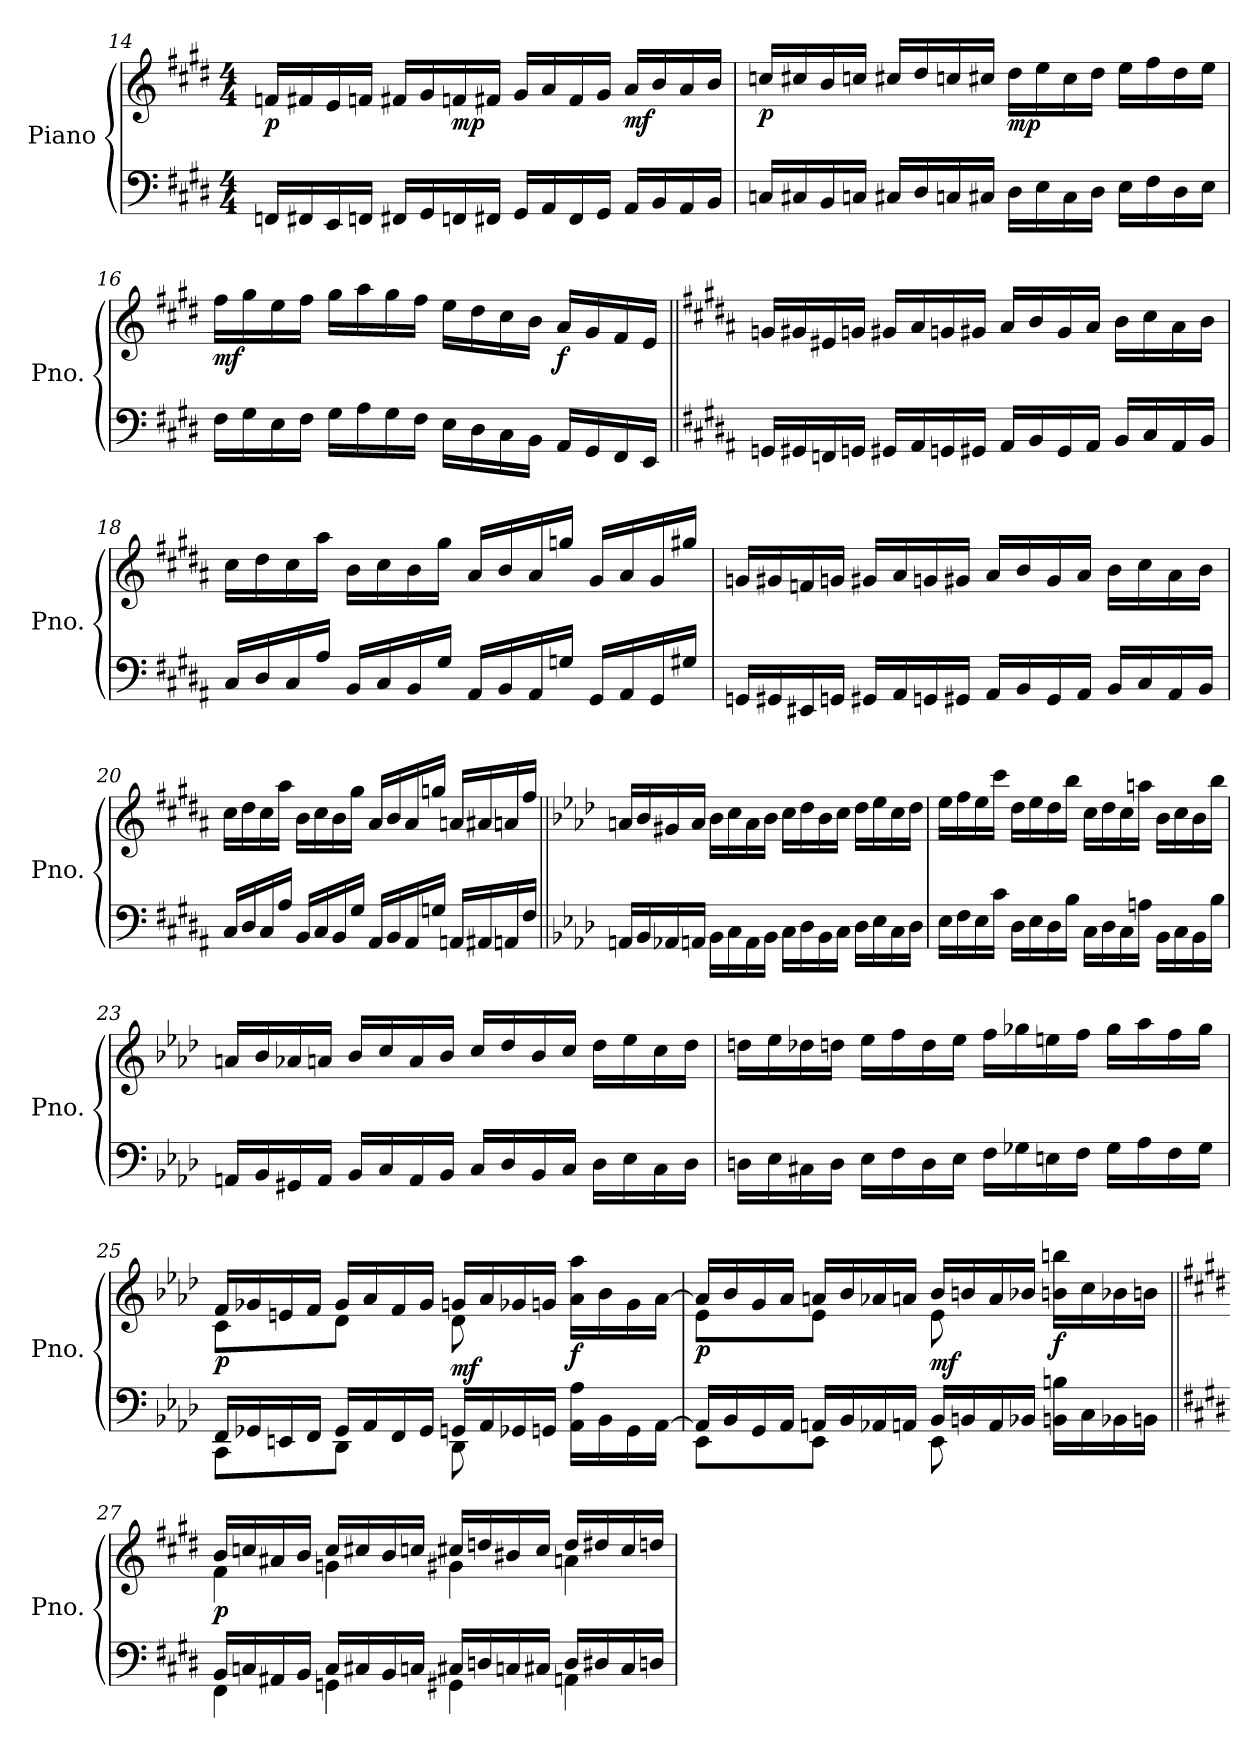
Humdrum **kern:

**kern	**kern	**dynam
*part1	*part1	*part1
*staff2	*staff1	*staff1/2
*I"Piano	*	*
*I'Pno.	*	*
*clefF4	*clefG2	*
*k[f#c#g#d#]	*k[f#c#g#d#]	*
*E:	*E:	*
*M4/4	*M4/4	*
=14	=14	=14
!	!	!LO:DY:b
16FFn/LL	16fn/LL	p
16FF#X/	16f#X/	.
16EE/	16e/	.
16FFn/JJ	16fn/JJ	.
16FF#X/LL	16f#X/LL	.
16GG#/	16g#/	.
!	!	!LO:DY:b
16FFn/	16fn/	mp
16FF#X/JJ	16f#X/JJ	.
16GG#/LL	16g#/LL	.
16AA/	16a/	.
16FF#/	16f#/	.
16GG#/JJ	16g#/JJ	.
!	!	!LO:DY:b
16AA/LL	16a/LL	mf
16BB/	16b/	.
16AA/	16a/	.
16BB/JJ	16b/JJ	.
!!LO:LB:g=z
=15	=15	=15
!	!	!LO:DY:b
16Cn/LL	16ccn/LL	p
16C#X/	16cc#X/	.
16BB/	16b/	.
16Cn/JJ	16ccn/JJ	.
16C#X/LL	16cc#X/LL	.
16D#/	16dd#/	.
16Cn/	16ccn/	.
16C#X/JJ	16cc#X/JJ	.
!	!	!LO:DY:b
16D#\LL	16dd#\LL	mp
16E\	16ee\	.
16C#\	16cc#\	.
16D#\JJ	16dd#\JJ	.
16E\LL	16ee\LL	.
16F#\	16ff#\	.
16D#\	16dd#\	.
16E\JJ	16ee\JJ	.
=16	=16	=16
!	!	!LO:DY:b
16F#\LL	16ff#\LL	mf
16G#\	16gg#\	.
16E\	16ee\	.
16F#\JJ	16ff#\JJ	.
16G#\LL	16gg#\LL	.
16A\	16aa\	.
16G#\	16gg#\	.
16F#\JJ	16ff#\JJ	.
16E\LL	16ee\LL	.
16D#\	16dd#\	.
16C#\	16cc#\	.
16BB\JJ	16b\JJ	.
!	!	!LO:DY:b
16AA/LL	16a/LL	f
16GG#/	16g#/	.
16FF#/	16f#/	.
16EE/JJ	16e/JJ	.
!!LO:LB:g=z
=17||	=17||	=17||
*k[f#c#g#d#a#]	*k[f#c#g#d#a#]	*
*B:	*B:	*
16GGn/LL	16gn/LL	.
16GG#X/	16g#X/	.
16FFn/	16e#X/	.
16GGn/JJ	16gn/JJ	.
16GG#X/LL	16g#X/LL	.
16AA#/	16a#/	.
16GGn/	16gn/	.
16GG#X/JJ	16g#X/JJ	.
16AA#/LL	16a#/LL	.
16BB/	16b/	.
16GG#/	16g#/	.
16AA#/JJ	16a#/JJ	.
16BB/LL	16b\LL	.
16C#/	16cc#\	.
16AA#/	16a#\	.
16BB/JJ	16b\JJ	.
=18	=18	=18
16C#/LL	16cc#\LL	.
16D#/	16dd#\	.
16C#/	16cc#\	.
16A#/JJ	16aa#\JJ	.
16BB/LL	16b\LL	.
16C#/	16cc#\	.
16BB/	16b\	.
16G#/JJ	16gg#\JJ	.
16AA#/LL	16a#/LL	.
16BB/	16b/	.
16AA#/	16a#/	.
16Gn/JJ	16ggn/JJ	.
16GG#/LL	16g#/LL	.
16AA#/	16a#/	.
16GG#/	16g#/	.
16G#X/JJ	16gg#X/JJ	.
!!LO:LB:g=z
=19	=19	=19
16GGn/LL	16gn/LL	.
16GG#X/	16g#X/	.
16EE#X/	16fn/	.
16GGn/JJ	16gn/JJ	.
16GG#X/LL	16g#X/LL	.
16AA#/	16a#/	.
16GGn/	16gn/	.
16GG#X/JJ	16g#X/JJ	.
16AA#/LL	16a#/LL	.
16BB/	16b/	.
16GG#/	16g#/	.
16AA#/JJ	16a#/JJ	.
16BB/LL	16b\LL	.
16C#/	16cc#\	.
16AA#/	16a#\	.
16BB/JJ	16b\JJ	.
=20	=20	=20
16C#/LL	16cc#\LL	.
16D#/	16dd#\	.
16C#/	16cc#\	.
16A#/JJ	16aa#\JJ	.
16BB/LL	16b\LL	.
16C#/	16cc#\	.
16BB/	16b\	.
16G#/JJ	16gg#\JJ	.
16AA#/LL	16a#/LL	.
16BB/	16b/	.
16AA#/	16a#/	.
16Gn/JJ	16ggn/JJ	.
16AAn/LL	16an/LL	.
16AA#X/	16a#X/	.
16AAn/	16an/	.
16F#/JJ	16ff#/JJ	.
!!LO:LB:g=z
=21||	=21||	=21||
*k[b-e-a-d-]	*k[b-e-a-d-]	*
*A-:	*A-:	*
16AAn/LL	16an/LL	.
16BB-/	16b-/	.
16AA-X/	16g#X/	.
16AAn/JJ	16a/JJ	.
16BB-\LL	16b-\LL	.
16C\	16cc\	.
16AA\	16a\	.
16BB-\JJ	16b-\JJ	.
16C\LL	16cc\LL	.
16D-\	16dd-\	.
16BB-\	16b-\	.
16C\JJ	16cc\JJ	.
16D-\LL	16dd-\LL	.
16E-\	16ee-\	.
16C\	16cc\	.
16D-\JJ	16dd-\JJ	.
=22	=22	=22
16E-\LL	16ee-\LL	.
16F\	16ff\	.
16E-\	16ee-\	.
16c\JJ	16ccc\JJ	.
16D-\LL	16dd-\LL	.
16E-\	16ee-\	.
16D-\	16dd-\	.
16B-\JJ	16bb-\JJ	.
16C\LL	16cc\LL	.
16D-\	16dd-\	.
16C\	16cc\	.
16An\JJ	16aan\JJ	.
16BB-\LL	16b-\LL	.
16C\	16cc\	.
16BB-\	16b-\	.
16B-\JJ	16bb-\JJ	.
!!LO:PB:g=z
=23	=23	=23
16AAn/LL	16an/LL	.
16BB-/	16b-/	.
16GG#X/	16a-X/	.
16AA/JJ	16an/JJ	.
16BB-/LL	16b-/LL	.
16C/	16cc/	.
16AA/	16a/	.
16BB-/JJ	16b-/JJ	.
16C/LL	16cc/LL	.
16D-/	16dd-/	.
16BB-/	16b-/	.
16C/JJ	16cc/JJ	.
16D-\LL	16dd-\LL	.
16E-\	16ee-\	.
16C\	16cc\	.
16D-\JJ	16dd-\JJ	.
=24	=24	=24
16Dn\LL	16ddn\LL	.
16E-\	16ee-\	.
16C#X\	16dd-X\	.
16D\JJ	16ddn\JJ	.
16E-\LL	16ee-\LL	.
16F\	16ff\	.
16D\	16dd\	.
16E-\JJ	16ee-\JJ	.
16F\LL	16ff\LL	.
16G-X\	16gg-X\	.
16En\	16een\	.
16F\JJ	16ff\JJ	.
16G-\LL	16gg-\LL	.
16A-\	16aa-\	.
16F\	16ff\	.
16G-\JJ	16gg-\JJ	.
!!LO:LB:g=z
=25	=25	=25
*^	*^	*
!	!	!	!	!LO:DY:b
16FF/LL	8CC\L	16f/LL	8c\L	p
16GG-X/	.	16g-X/	.	.
16EEn/	8ryy	16en/	8ryy	.
16FF/JJ	.	16f/JJ	.	.
16GG-/LL	8DD-\J	16g-/LL	8d-\J	.
16AA-/	.	16a-/	.	.
16FF/	8ryy	16f/	8ryy	.
16GG-/JJ	.	16g-/JJ	.	.
!	!	!	!	!LO:DY:b
16GGn/LL	8DD-\	16gn/LL	8d-\	mf
16AA-/	.	16a-/	.	.
16GG-X/	4.ryy	16g-X/	4.ryy	.
16GGn/JJ	.	16gn/JJ	.	.
!	!	!	!	!LO:DY:b
16AA-\ 16A-\LL	.	16a-\ 16aa-\LL	.	f
16BB-\	.	16b-\	.	.
16GG\	.	16g\	.	.
[16AA-\JJ	.	[16a-\JJ	.	.
=26	=26	=26	=26	=26
!	!	!	!	!LO:DY:b
16AA-/LL]	8EE-\L	16a-/LL]	8e-\L	p
16BB-/	.	16b-/	.	.
16GG/	8ryy	16g/	8ryy	.
16AA-/JJ	.	16a-/JJ	.	.
16AAn/LL	8EE-\J	16an/LL	8e-\J	.
16BB-/	.	16b-/	.	.
16AA-X/	8ryy	16a-X/	8ryy	.
16AAn/JJ	.	16an/JJ	.	.
!	!	!	!	!LO:DY:b
16BB-/LL	8EE-\	16b-/LL	8e-\	mf
16BBn/	.	16bn/	.	.
16AA/	4.ryy	16a/	4.ryy	.
16BB-X/JJ	.	16b-X/JJ	.	.
!	!	!	!	!LO:DY:b
16BBn\ 16Bn\LL	.	16bn\ 16bbn\LL	.	f
16C\	.	16cc\	.	.
16BB-X\	.	16b-X\	.	.
16BBn\JJ	.	16bn\JJ	.	.
!!LO:LB:g=z	!!
=27||	=27||	=27||	=27||	=27||
*k[f#c#g#d#]	*	*k[f#c#g#d#]	*	*
*E:	*	*E:	*	*
!	!	!	!	!LO:DY:b
16BB/LL	4FF#\	16b/LL	4f#\	p
16Cn/	.	16ccn/	.	.
16AA#X/	.	16a#X/	.	.
16BB/JJ	.	16b/JJ	.	.
16C/LL	4GGn\	16cc/LL	4gn\	.
16C#X/	.	16cc#X/	.	.
16BB/	.	16b/	.	.
16Cn/JJ	.	16ccn/JJ	.	.
16C#X/LL	4GG#X\	16cc#X/LL	4g#X\	.
16Dn/	.	16ddn/	.	.
16Cn/	.	16b#X/	.	.
16C#X/JJ	.	16cc#/JJ	.	.
16D/LL	4AAn\	16dd/LL	4an\	.
16D#X/	.	16dd#X/	.	.
16C#/	.	16cc#/	.	.
16Dn/JJ	.	16ddn/JJ	.	.
*v	*v	*	*	*
*	*v	*v	*
=	=	=
*-	*-	*-
